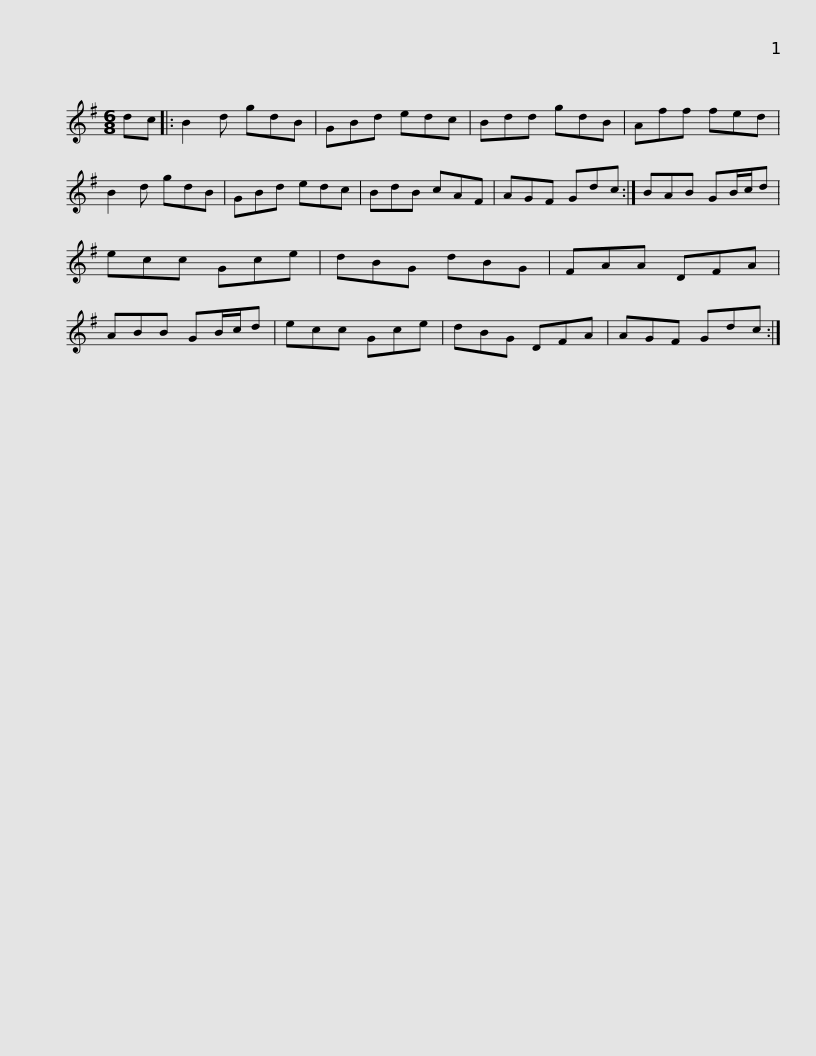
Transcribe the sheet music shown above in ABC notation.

X:1
L:1/8
M:6/8
I:linebreak $
K:G
V:1 treble
V:1
 dc |: B2 d gdB | GBd edc | Bdd gdB | Aff fed | %5
 B2 d gdB | GBd edc | BdB cAF |$ AGF Gdc :| BAB GB/c/d | %10
 ecc Gce | dBG dBG | FAA DFA | ABB GB/c/d | ecc Gce |$ %15
 dBG DFA | AGF Gdc :| %17
